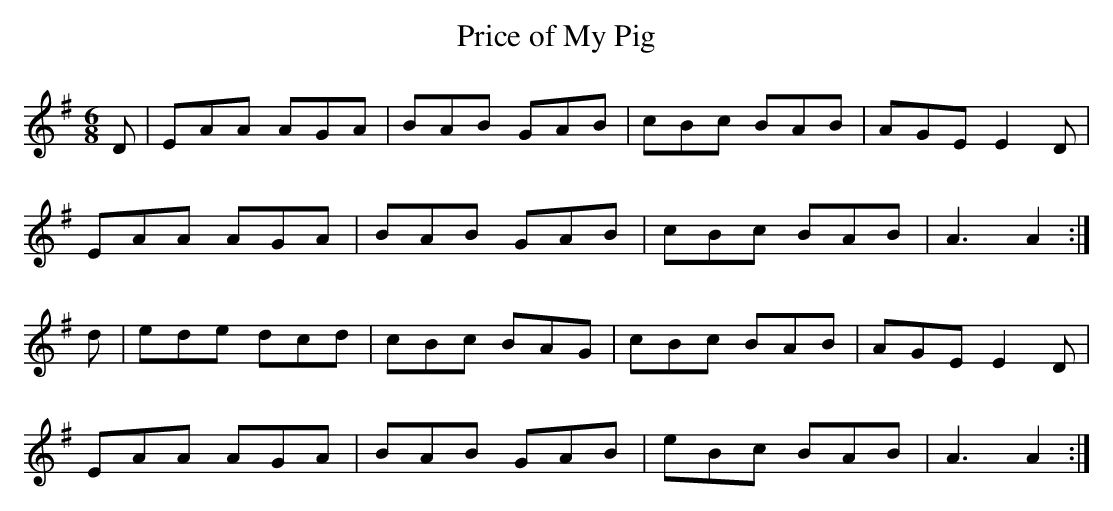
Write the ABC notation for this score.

X:1
T: Price of My Pig
L: 1/8
M: 6/8
K: Ador
D|EAA AGA|BAB GAB|cBc BAB|AGE E2D|
EAA AGA|BAB GAB|cBc BAB|A3 A2 :|
d|ede dcd|cBc BAG|cBc BAB|AGE E2D|
EAA AGA| BAB GAB|eBc BAB|A3 A2 :|
